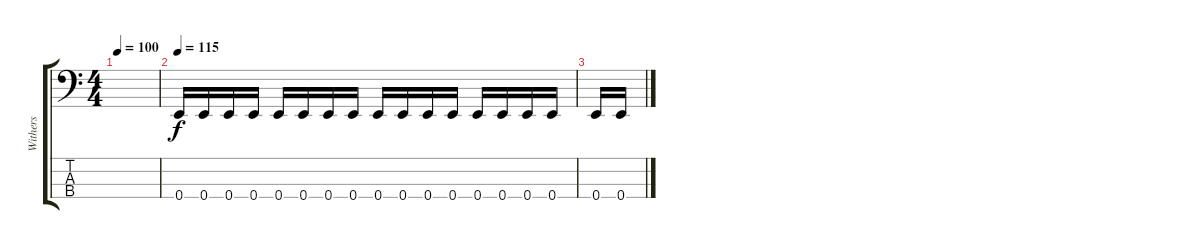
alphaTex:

\track ("Withers" "Withers") {instrument electricbasspick}
\staff {score tabs}
\tuning (G2 D2 A1 E1) {hide}
\ts (4 4)
\tempo 100
\clef f4
\ks c
|
\tempo 115
0.4.16 0.4.16 0.4.16 0.4.16 0.4.16 0.4.16 0.4.16 0.4.16 0.4.16 0.4.16 0.4.16 0.4.16 0.4.16 0.4.16 0.4.16 0.4.16 |
0.4.16 0.4.16
